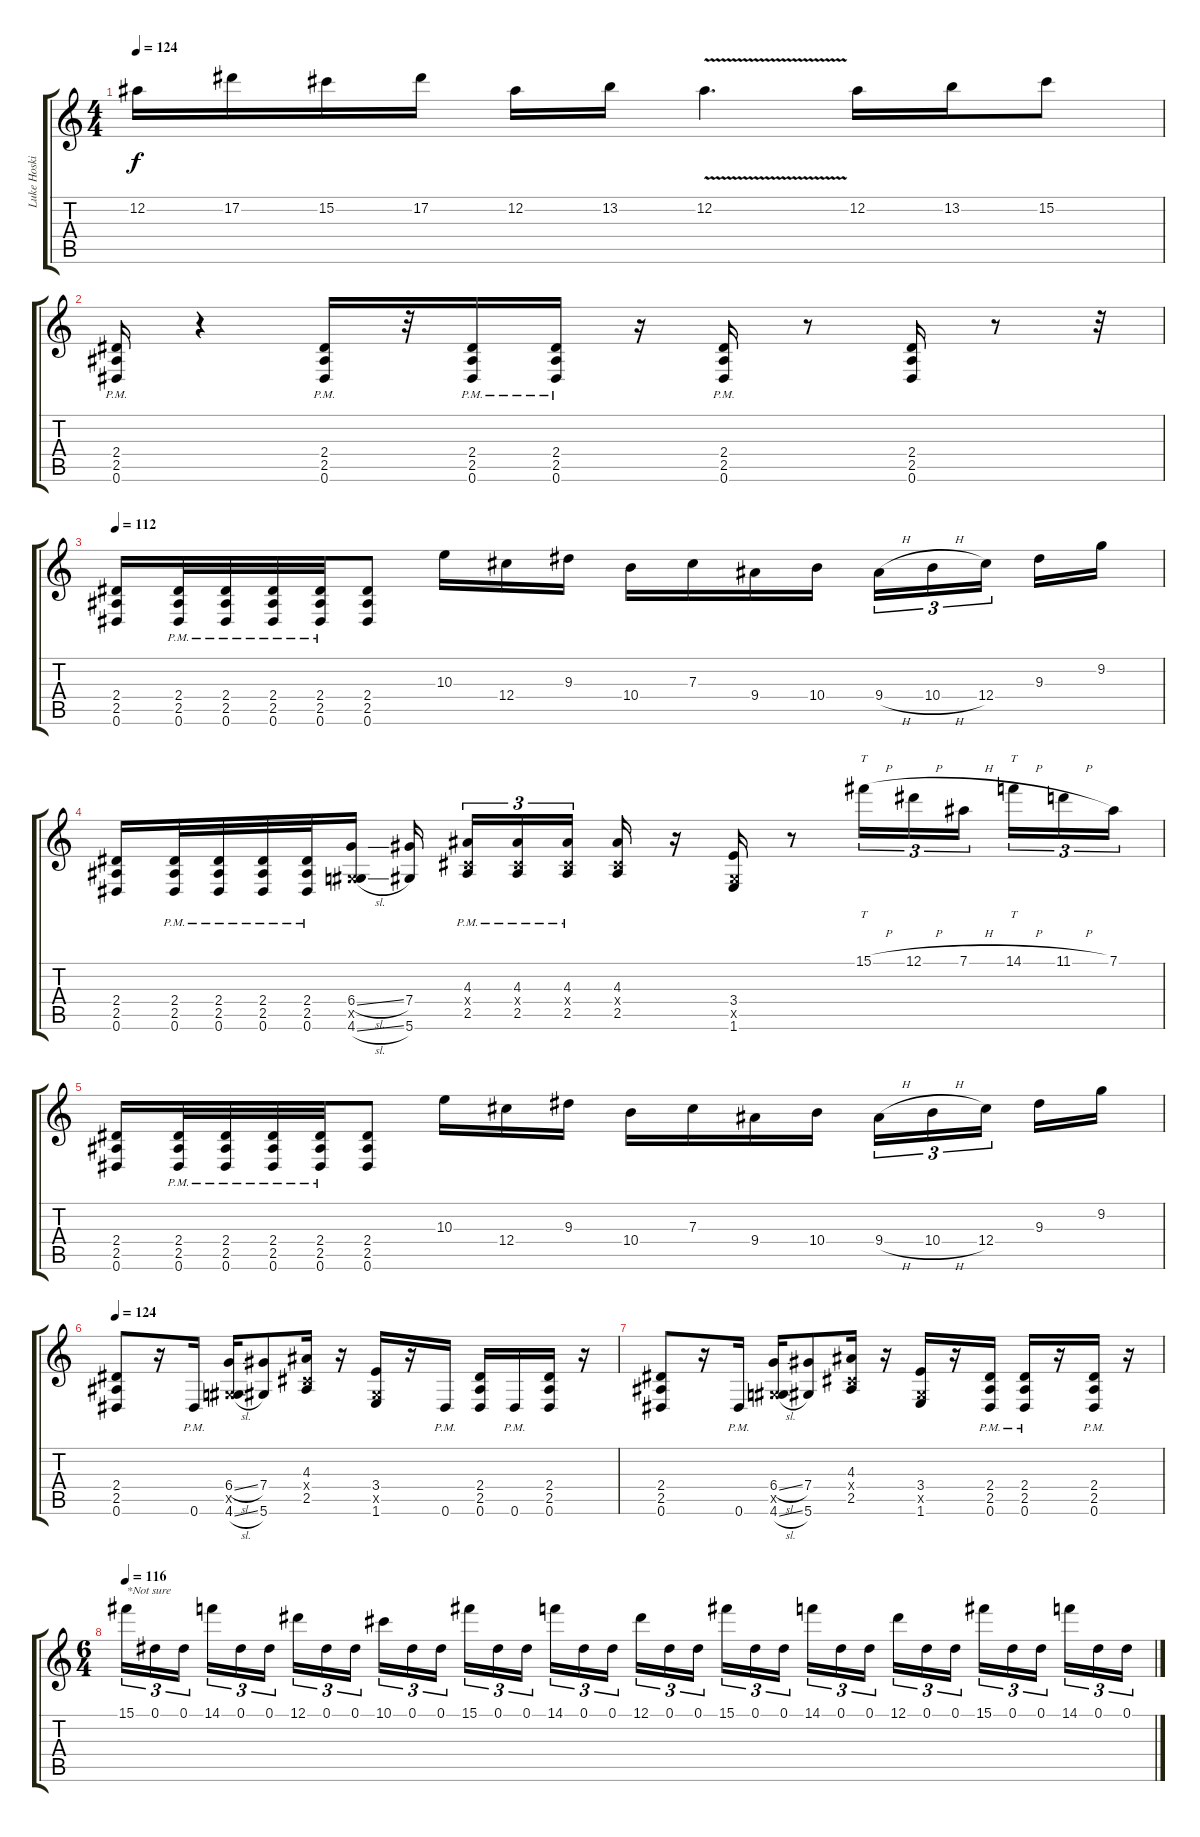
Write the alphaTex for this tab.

\track ("Luke Hoskin" "Luke Hoski") {instrument overdrivenguitar}
\staff {score tabs}
\tuning (Eb4 Bb3 Gb3 Db3 Ab2 Eb2) {hide}
\ts (4 4)
\tempo 124
\clef g2
\ks c
12.2{t}.16{dy f} 17.2.16 15.2.16 17.2.16 12.2.16 13.2.16 12.2{v}.4{d} 12.2.16 13.2.16 15.2.8 |
(2.4{pm} 2.5{pm} 0.6{pm}).16 r.4 (2.4{pm} 2.5{pm} 0.6{pm}).16 r.32 (2.4{pm} 2.5{pm} 0.6{pm}).16 (2.4{pm} 2.5{pm} 0.6{pm}).16 r.16 (2.4{pm} 2.5{pm} 0.6{pm}).16 r.8 (2.4 2.5 0.6).16 r.8 r.32 |
\tempo 112
(2.4 2.5 0.6).16 (2.4{pm} 2.5{pm} 0.6{pm}).32 (2.4{pm} 2.5{pm} 0.6{pm}).32 (2.4{pm} 2.5{pm} 0.6{pm}).32 (2.4{pm} 2.5{pm} 0.6{pm}).32 (2.4 2.5 0.6).8 10.3.16 12.4.16 9.3.16 10.4.16 7.3.16 9.4.16 10.4.16 9.4{h}.16{tu (3 2)} 10.4{h}.16{tu (3 2)} 12.4.16{tu (3 2) beam splitsecondary} 9.3.16 9.2.16 |
(2.4 2.5 0.6).16 (2.4{pm} 2.5{pm} 0.6{pm}).32 (2.4{pm} 2.5{pm} 0.6{pm}).32 (2.4{pm} 2.5{pm} 0.6{pm}).32 (2.4{pm} 2.5{pm} 0.6{pm}).32 (6.4{sl} 0.5{x} 4.6{sl}).16 (7.4 5.6).16{beam splitsecondary} (4.3{pm} 0.4{x} 2.5{pm}).16{tu (3 2)} (4.3{pm} 0.4{x} 2.5{pm}).16{tu (3 2)} (4.3{pm} 0.4{x} 2.5{pm}).16{tu (3 2) beam splitsecondary} (4.3 0.4{x} 2.5).16 r.16 (3.4 0.5{x} 1.6).16 r.8 15.1{h}.16{tt tu (3 2)} 12.1{h}.16{tu (3 2)} 7.1{h}.16{tu (3 2) beam splitsecondary} 14.1{h}.16{tt tu (3 2)} 11.1{h}.16{tu (3 2)} 7.1.16{tu (3 2)} |
(2.4 2.5 0.6).16 (2.4{pm} 2.5{pm} 0.6{pm}).32 (2.4{pm} 2.5{pm} 0.6{pm}).32 (2.4{pm} 2.5{pm} 0.6{pm}).32 (2.4{pm} 2.5{pm} 0.6{pm}).32 (2.4 2.5 0.6).8 10.3.16 12.4.16 9.3.16 10.4.16 7.3.16 9.4.16 10.4.16 9.4{h}.16{tu (3 2)} 10.4{h}.16{tu (3 2)} 12.4.16{tu (3 2) beam splitsecondary} 9.3.16 9.2.16 |
\tempo 124
(2.4 2.5 0.6).8 r.16 0.6{pm}.16 (6.4{sl} 0.5{x} 4.6{sl}).16 (7.4 5.6).8 (4.3 0.4{x} 2.5).16 r.16 (3.4 0.5{x} 1.6).16 r.16 0.6{pm}.16 (2.4 2.5 0.6).16 0.6{pm}.16 (2.4 2.5 0.6).16 r.16 |
(2.4 2.5 0.6).8 r.16 0.6{pm}.16 (6.4{sl} 0.5{x} 4.6{sl}).16 (7.4 5.6).8 (4.3 0.4{x} 2.5).16 r.16 (3.4 0.5{x} 1.6).16 r.16 (2.4{pm} 2.5{pm} 0.6{pm}).16 (2.4{pm} 2.5{pm} 0.6{pm}).16 r.16 (2.4{pm} 2.5{pm} 0.6{pm}).16 r.16 |
\ts (6 4)
\tempo 116
15.1.16{tu (3 2) txt "*Not sure" volume 5} 0.1.16{tu (3 2)} 0.1.16{tu (3 2) beam splitsecondary} 14.1.16{tu (3 2)} 0.1.16{tu (3 2)} 0.1.16{tu (3 2) beam splitsecondary} 12.1.16{tu (3 2)} 0.1.16{tu (3 2)} 0.1.16{tu (3 2) beam splitsecondary} 10.1.16{tu (3 2)} 0.1.16{tu (3 2)} 0.1.16{tu (3 2) beam splitsecondary} 15.1.16{tu (3 2)} 0.1.16{tu (3 2)} 0.1.16{tu (3 2) beam splitsecondary} 14.1.16{tu (3 2)} 0.1.16{tu (3 2)} 0.1.16{tu (3 2)} 12.1.16{tu (3 2)} 0.1.16{tu (3 2)} 0.1.16{tu (3 2) beam splitsecondary} 15.1.16{tu (3 2)} 0.1.16{tu (3 2)} 0.1.16{tu (3 2) beam splitsecondary} 14.1.16{tu (3 2)} 0.1.16{tu (3 2)} 0.1.16{tu (3 2) beam splitsecondary} 12.1.16{tu (3 2)} 0.1.16{tu (3 2)} 0.1.16{tu (3 2) beam splitsecondary} 15.1.16{tu (3 2)} 0.1.16{tu (3 2)} 0.1.16{tu (3 2) beam splitsecondary} 14.1.16{tu (3 2)} 0.1.16{tu (3 2)} 0.1.16{tu (3 2)}
